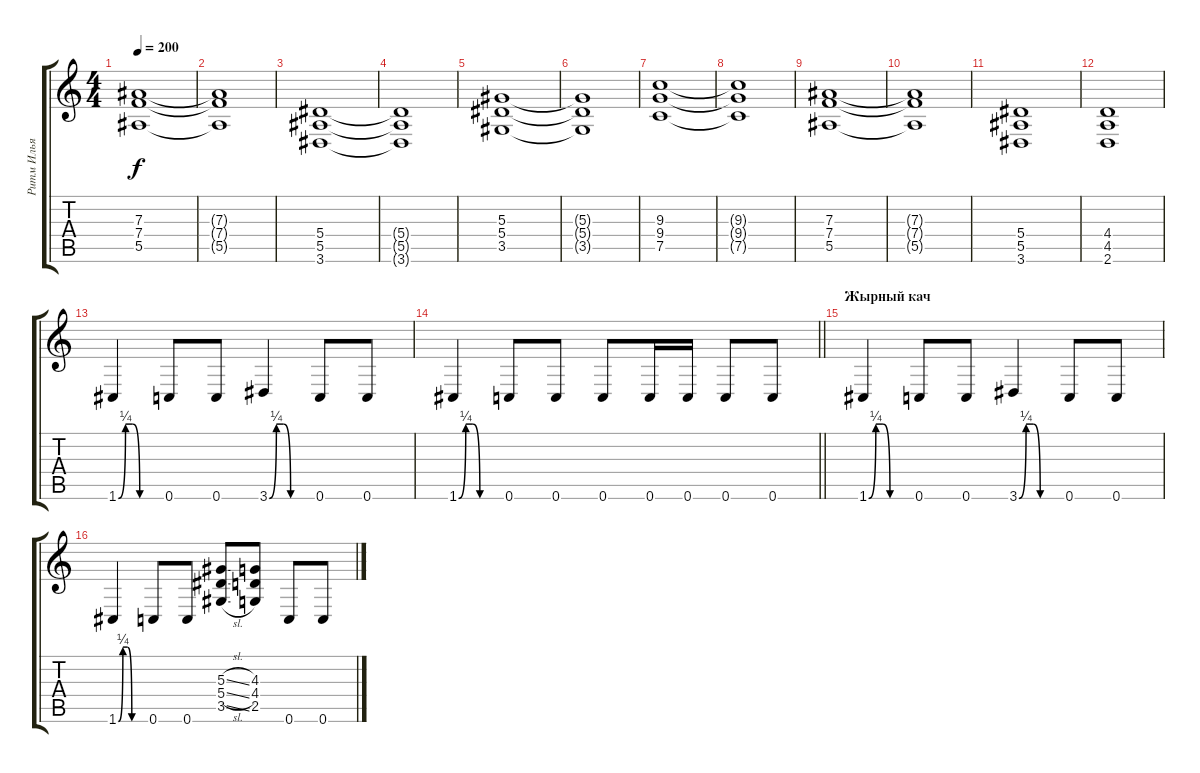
\track ("Ритм Илья" "Ритм Илья") {instrument overdrivenguitar}
\staff {score tabs}
\tuning (C4 G3 Eb3 Bb2 F2 C2) {hide}
\ts (4 4)
\tempo 200
\clef g2
\ks c
(7.3 7.4 5.5).1{dy f} |
(7.3{t} 7.4{t} 5.5{t}).1 |
(5.4 5.5 3.6).1 |
(5.4{t} 5.5{t} 3.6{t}).1 |
(5.3 5.4 3.5).1 |
(5.3{t} 5.4{t} 3.5{t}).1 |
(9.3 9.4 7.5).1 |
(9.3{t} 9.4{t} 7.5{t}).1 |
(7.3 7.4 5.5).1 |
(7.3{t} 7.4{t} 5.5{t}).1 |
(5.4 5.5 3.6).1 |
(4.4 4.5 2.6).1 |
1.6{be (custom 0 0 10 1 20 1 30 0 60 0)}.4 0.6.8 0.6.8 3.6{be (custom 0 0 10 1 20 1 30 0 60 0)}.4 0.6.8 0.6.8 |
\barLineRight lightlight
1.6{be (custom 0 0 10 1 20 1 30 0 60 0)}.4 0.6.8 0.6.8 0.6.8 0.6.16 0.6.16 0.6.8 0.6.8 |
\section ("" "Жырный кач")
1.6{be (custom 0 0 10 1 20 1 30 0 60 0)}.4 0.6.8 0.6.8 3.6{be (custom 0 0 10 1 20 1 30 0 60 0)}.4 0.6.8 0.6.8 |
1.6{be (custom 0 0 10 1 20 1 30 0 60 0)}.4 0.6.8 0.6.8 (5.3{sl} 5.4{sl} 3.5{sl}).8 (4.3 4.4 2.5).8 0.6.8 0.6.8
